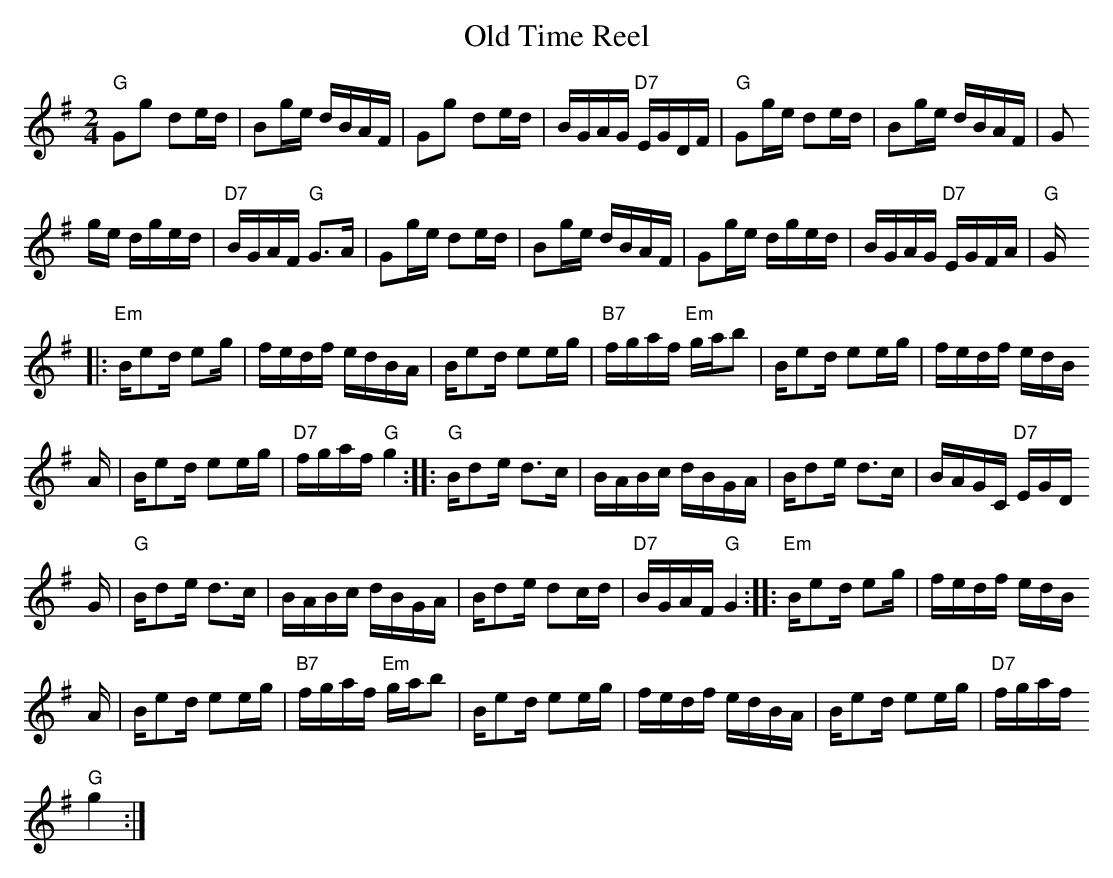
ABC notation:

X:1
T:Old Time Reel
M:2/4
L:1/16
K:G
"G"G2g2 d2ed|B2ge dBAF|G2g2 d2ed|BGAG "D7"EGDF|"G"G2ge d2ed|B2ge dBAF|G2
ge dged|"D7"BGAF "G"G3A|G2ge d2ed|B2ge dBAF|G2ge dged|BGAG "D7"EGFA|"G"G
4|:"Em"Be2d e2g|fedf edBA|Be2d e2eg|"B7"fgaf "Em"gab2|Be2d e2eg|fedf edB
A|Be2d e2eg|"D7"fgaf "G"g4:|:"G"Bd2e d3c|BABc dBGA|Bd2e d3c|BAGC "D7"EGD
G|"G"Bd2e d3c|BABc dBGA|Bd2e d2cd|"D7"BGAF "G"G4:|:"Em"Be2d e2g|fedf edB
A|Be2d e2eg|"B7"fgaf "Em"gab2|Be2d e2eg|fedf edBA|Be2d e2eg|"D7"fgaf "G"
g4:|
